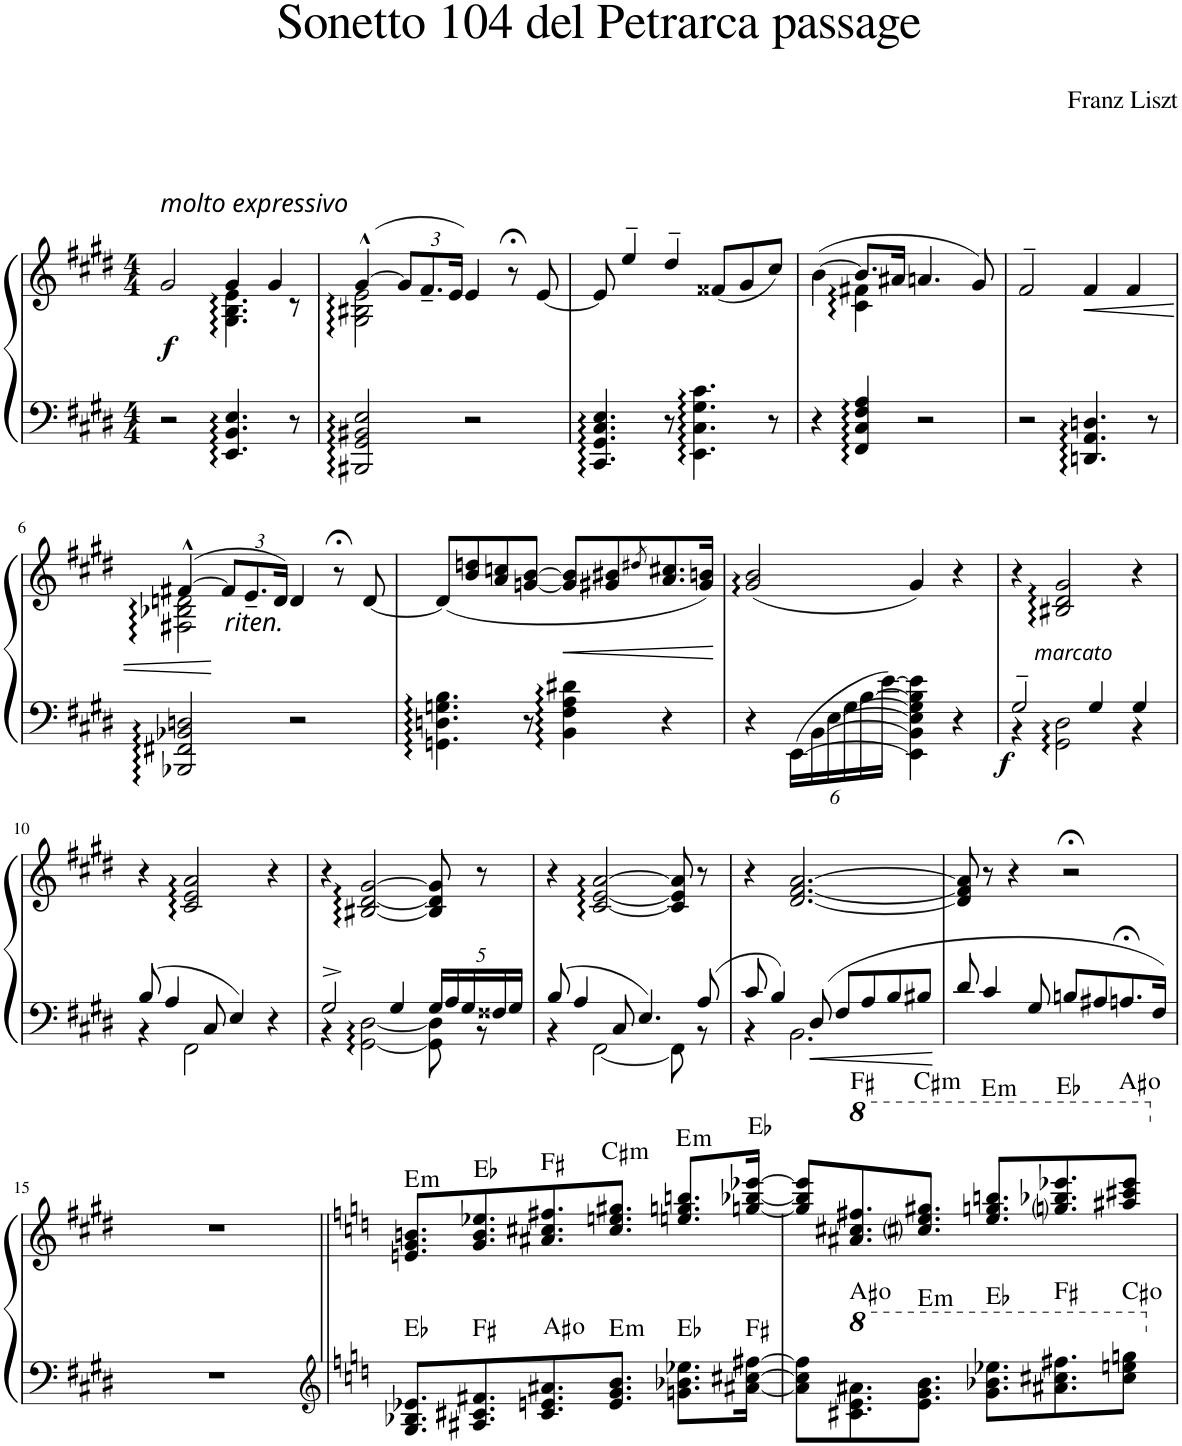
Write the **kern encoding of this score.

**kern	**kern	**dynam	**harte
*part1	*part1	*part1	*part1
*staff2	*staff1	*staff1/2	*
*I"Piano	*	*	*
*I'Pno.	*	*	*
*clefF4	*clefG2	*	*
*k[f#c#g#d#]	*k[f#c#g#d#]	*	*
*M4/4	*M4/4	*	*
=1	=1	=1	=1
*	*^	*	*
!	!LO:TX:a:i:t=molto expressivo	!	!	!
!	!	!	!LO:DY:b	!
2r	2g#/	2ryy	f	.
4.EE/:: 4.BB/:: 4.E/::	4g#/	4.G#\ 4.B\ 4.e\	.	.
.	4g#/	.	.	.
8r	.	8r	.	.
=2	=2	=2	=2	=2
2BBB#X/:: 2GG#/:: 2BB#X/:: 2E/::	([4g#^^/	2G#\ 2B#X\ 2e\	.	.
*	*Xbrackettup	*	*	*
.	12g#/L]	.	.	.
.	12.f#~</	.	.	.
.	24e/Jk)	.	.	.
2r	4e/	2ryy	.	.
.	8r;<	.	.	.
.	[8e/	.	.	.
*	*v	*v	*	*
=3	=3	=3	=3
4.CC#/ 4.GG#/ 4.C#/ 4.E/	8e/]	.	.
.	4ee~>/	.	.
8r	4dd#~>/	.	.
4.EE\ 4.C#\ 4.G#\ 4.c#\	.	.	.
.	(8f##X/L	.	.
.	8g#/	.	.
8r	8cc#/J)	.	.
=4	=4	=4	=4
*	*^	*	*
4r	([4b\	4ryy	.	.
4FF#/:: 4C#/:: 4F#/:: 4A/::	8.b/L]	4c#\ 4f#X\	.	.
.	16a#X/Jk	.	.	.
2r	4.an/	2ryy	.	.
.	8g#/)	.	.	.
*	*v	*v	*	*
=5	=5	=5	=5
2r	2f#~>/	.	.
!	!	!LO:HP:b	!
4.DDn/ 4.AA/ 4.Dn/	4f#/	<	.
.	4f#/	.	.
8r	.	.	.
!!LO:LB:g=z
=6	=6	=6	=6
*	*^	*	*
2BBB-X/:: 2FF#X/:: 2BB-X/:: 2Dn/::	([4f#X^^/	2F#X\ 2B-X\ 2dn\	.	.
!	!LO:TX:b:i:t=riten.	!	!	!
.	12f#/L]	.	[	.
.	12.e~</	.	.	.
.	24d/Jk)	.	.	.
2r	4d/	2ryy	.	.
.	8r;<	.	.	.
.	[8d/	.	.	.
*	*v	*v	*	*
=7	=7	=7	=7
4.GGn\ 4.Dn\ 4.Gn\ 4.B\	(8d/L]	.	.
.	8b/ 8ddn/	.	.
.	8a/ 8ccn/	.	.
8r	[8gn/ [8b/J	.	.
!	!	!LO:HP:b	!
4BB\ 4F#\ 4A\ 4d#X\	8g/] 8b/]L	<	.
.	8g#X/ 8b#X/	.	.
.	8qdd#X/	.	.
4r	8.a/ 8.cc#X/	.	.
.	16g#/ 16bn/Jk)	.	.
.	.	[	.
=8	=8	=8	=8
4r	(2g#/ 2b/	.	.
*Xbrackettup	*	*	*
[24EE\LL	.	.	.
[24BB\	.	.	.
[24E\	.	.	.
[24G#\	.	.	.
[24B\	.	.	.
[24e\JJ	.	.	.
4EE\] 4BB\] 4E\] 4G#\] 4B\] 4e\]	4g#/)	.	.
4r	4r	.	.
=9	=9	=9	=9
*^	*	*	*
!LO:TX:a:i:t=marcato	!	!	!	!
!	!	!	!LO:DY:b=2	!
2G#~/	4r	4r	f	.
.	2GG#\:: 2D#\::	2B#X/ 2d#/ 2g#/	.	.
4G#/	.	.	.	.
4G#/	4r	4r	.	.
!!LO:LB:g=z
=10	=10	=10	=10	=10
8B/	4r	4r	.	.
4A/	.	.	.	.
.	2FF#\	2c#/ 2e/ 2a/	.	.
8C#/	.	.	.	.
4E/	.	.	.	.
4r	4ryy	4r	.	.
=11	=11	=11	=11	=11
2G#^/	4r	4r	.	.
.	[2GG#\:: [2D#\::	[2B#X/ [2d#/ [2g#/	.	.
4G#/	.	.	.	.
20G#/LL	8GG#\] 8D#\]	8B#/] 8d#/] 8g#/]	.	.
20A/	.	.	.	.
20G#/	.	.	.	.
.	8r	8r	.	.
20F##X/	.	.	.	.
20G#/JJ	.	.	.	.
=12	=12	=12	=12	=12
8B/	4r	4r	.	.
4A/	.	.	.	.
.	[2FF#\	[2c#/ [2e/ [2a/	.	.
8C#/	.	.	.	.
4.E/	.	.	.	.
.	8FF#\]	8c#/] 8e/] 8a/]	.	.
8A/	8r	8r	.	.
=13	=13	=13	=13	=13
8c#/	4r	4r	.	.
4B/	.	.	.	.
.	2.BB\	[2.d#/ [2.f#/ [2.a/	.	.
8D#/	.	.	.	.
8F#/L	.	.	.	.
8A/	.	.	.	.
8B/	.	.	.	.
8B#X/J	.	.	.	.
*v	*v	*	*	*
=14	=14	=14	=14
8d#/	8d#/] 8f#/] 8a/]	.	.
4c#/	8r	.	.
.	4r	.	.
8G#/	.	.	.
8Bn/L	2r;<	.	.
8A#X/	.	.	.
8.An;</	.	.	.
16F#/Jk	.	.	.
!!LO:LB:g=z
=15	=15	=15	=15
1r	1r	.	.
=16||	=16||	=16||	=16||
*clefG2	*	*	*
*k[]	*k[]	*	*
!	!	!	!LO:H:n=1:kt=m
8.G/ 8.B-X/ 8.e-X/L	8.en/ 8.g/ 8.bn/L	.	E:min Eb:maj
8.A#X/ 8.c#X/ 8.f#X/	8.g/ 8.b/ 8.ee-X/	.	Eb:maj F#:maj
8.c#/ 8.en/ 8.a#X/	8.a#X/ 8.cc#X/ 8.ff#X/	.	F#:maj A#:dim
!	!	!	!LO:H:n=1:kt=m
!	!	!	!LO:H:n=2:kt=m
8.e/ 8.g/ 8.b/J	8.cc#/ 8.een/ 8.gg#X/J	.	C#:min E:min
!	!	!	!LO:H:n=1:kt=m
8.gn\ 8.b-X\ 8.ee-X\L	8.een/ 8.ggn/ 8.bbn/L	.	E:min Eb:maj
[16a#X\ [16cc#X\ [16ff#X\Jk	[16ggn/ [16bb-X/ [16eee-X/Jk	.	Eb:maj F#:maj
=17	=17	=17	=17
8a#\] 8cc#\] 8ff#\]L	8gg/] 8bb-/] 8eee-/]L	.	.
*	*8va	*	*
8.cc#X\ 8.ee\ 8.aa#X\	8.aa#X/ 8.ccc#X/ 8.fff#X/	.	F#:maj A#:dim
!	!	!	!LO:H:n=1:kt=m
!	!	!	!LO:H:n=2:kt=m
8.ee\ 8.gg\ 8.bb\J	8.ccc#i/ 8.eee/ 8.ggg#X/J	.	C#:min E:min
!	!	!	!LO:H:n=1:kt=m
8.gg\ 8.bb-X\ 8.eee-X\L	8.eee/ 8.gggn/ 8.bbbn/L	.	E:min Eb:maj
8.aa#X\ 8.ccc#X\ 8.fff#X\	8.gggni/ 8.bbb-X/ 8.eeee-X/	.	Eb:maj F#:maj
8ccc#\ 8eeen\ 8gggn\J	8aaa#X/ 8cccc#X/ 8eeee-/J	.	A#:dim C#:dim
*	*X8va	*	*
=	=	=	=
*-	*-	*-	*-
